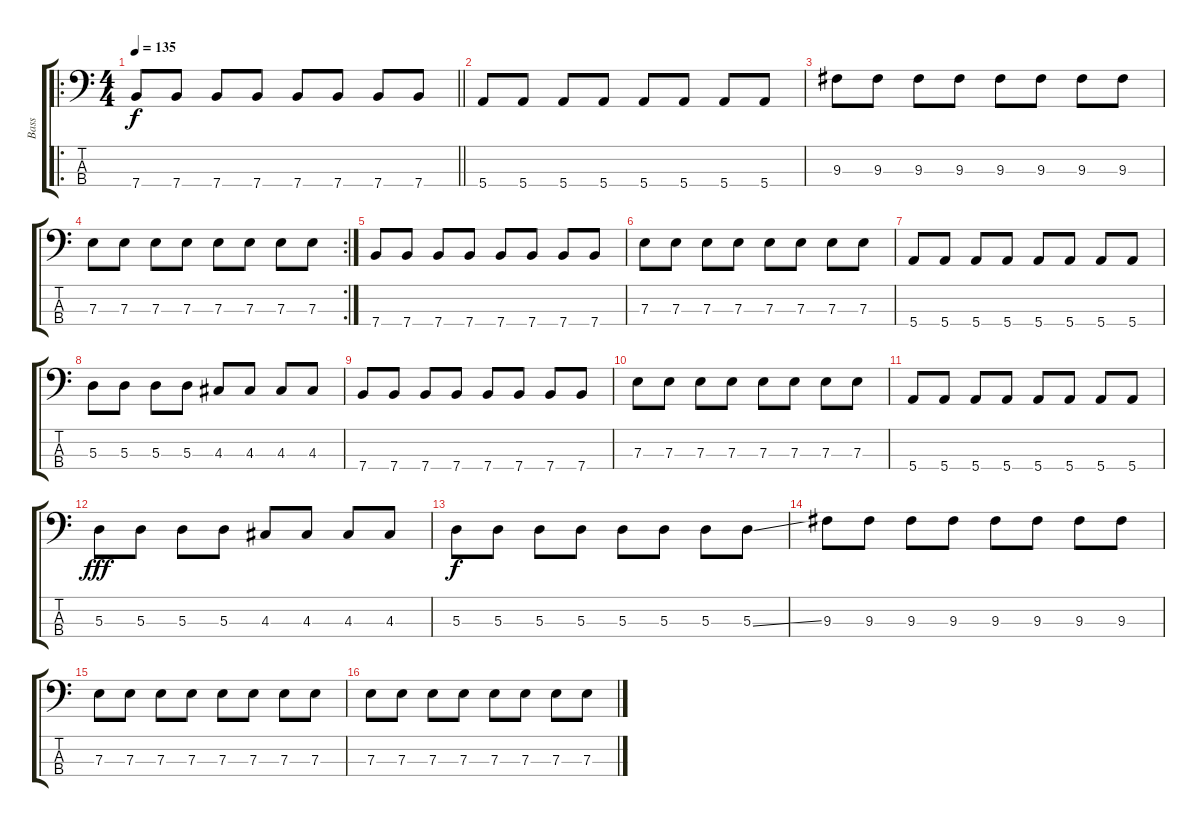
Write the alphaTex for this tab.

\track ("Bass" "Bass") {instrument electricbasspick}
\staff {score tabs}
\tuning (G2 D2 A1 E1) {hide}
\ro
\ts (4 4)
\tempo 135
\clef f4
\barLineRight lightlight
\ks c
7.4.8{dy f} 7.4.8 7.4.8 7.4.8 7.4.8 7.4.8 7.4.8 7.4.8 |
5.4.8 5.4.8 5.4.8 5.4.8 5.4.8 5.4.8 5.4.8 5.4.8 |
9.3.8 9.3.8 9.3.8 9.3.8 9.3.8 9.3.8 9.3.8 9.3.8 |
\rc 2
7.3.8 7.3.8 7.3.8 7.3.8 7.3.8 7.3.8 7.3.8 7.3.8 |
7.4.8 7.4.8 7.4.8 7.4.8 7.4.8 7.4.8 7.4.8 7.4.8 |
7.3.8 7.3.8 7.3.8 7.3.8 7.3.8 7.3.8 7.3.8 7.3.8 |
5.4.8 5.4.8 5.4.8 5.4.8 5.4.8 5.4.8 5.4.8 5.4.8 |
5.3.8 5.3.8 5.3.8 5.3.8 4.3.8 4.3.8 4.3.8 4.3.8 |
7.4.8 7.4.8 7.4.8 7.4.8 7.4.8 7.4.8 7.4.8 7.4.8 |
7.3.8 7.3.8 7.3.8 7.3.8 7.3.8 7.3.8 7.3.8 7.3.8 |
5.4.8 5.4.8 5.4.8 5.4.8 5.4.8 5.4.8 5.4.8 5.4.8 |
5.3.8{dy fff} 5.3.8 5.3.8 5.3.8 4.3.8 4.3.8 4.3.8 4.3.8 |
5.3.8{dy f} 5.3.8 5.3.8 5.3.8 5.3.8 5.3.8 5.3.8 5.3{ss}.8 |
9.3.8 9.3.8 9.3.8 9.3.8 9.3.8 9.3.8 9.3.8 9.3.8 |
7.3.8 7.3.8 7.3.8 7.3.8 7.3.8 7.3.8 7.3.8 7.3.8 |
7.3.8 7.3.8 7.3.8 7.3.8 7.3.8 7.3.8 7.3.8 7.3.8
